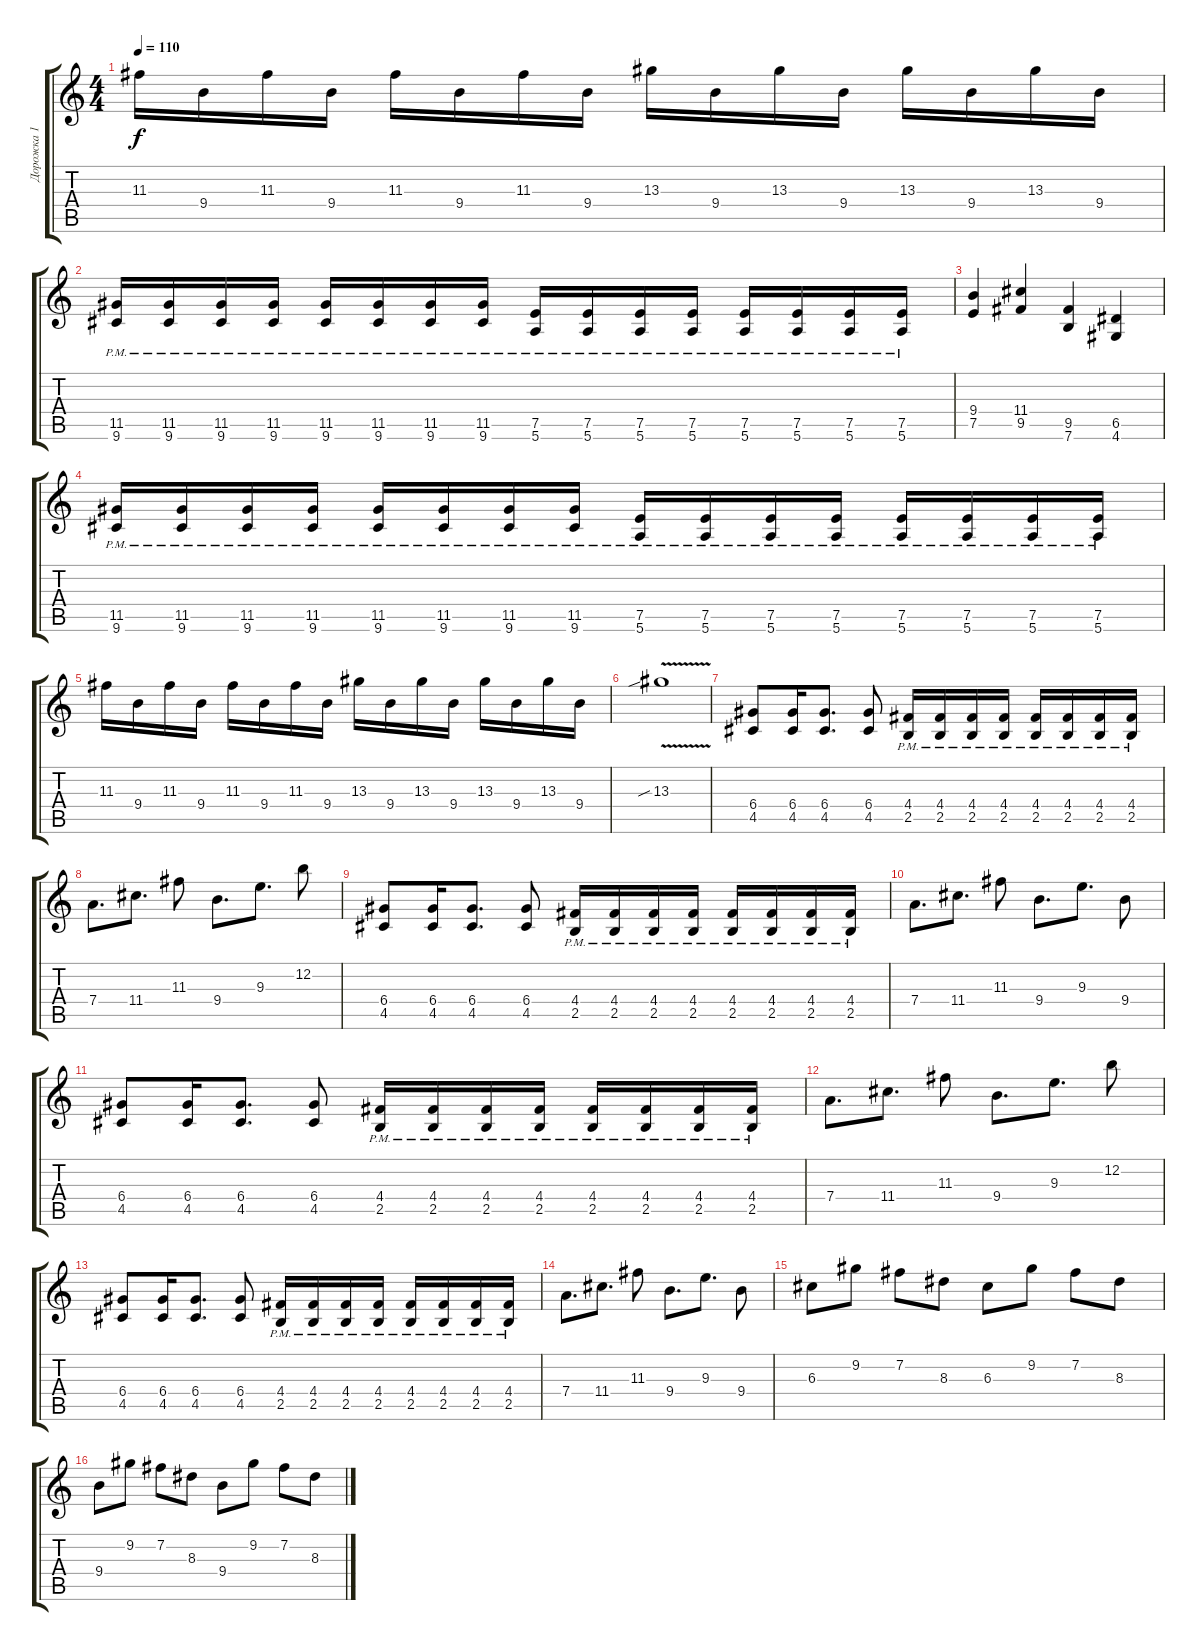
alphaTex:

\track ("Дорожка 1" "Дорожка 1") {instrument distortionguitar}
\staff {score tabs}
\tuning (E4 B3 G3 D3 A2 E2) {hide}
\ts (4 4)
\tempo 110
\clef g2
\ks c
11.3.16{dy f} 9.4.16 11.3.16 9.4.16 11.3.16 9.4.16 11.3.16 9.4.16 13.3.16 9.4.16 13.3.16 9.4.16 13.3.16 9.4.16 13.3.16 9.4.16 |
(11.5{pm} 9.6{pm}).16 (11.5{pm} 9.6{pm}).16 (11.5{pm} 9.6{pm}).16 (11.5{pm} 9.6{pm}).16 (11.5{pm} 9.6{pm}).16 (11.5{pm} 9.6{pm}).16 (11.5{pm} 9.6{pm}).16 (11.5{pm} 9.6{pm}).16 (7.5{pm} 5.6{pm}).16 (7.5{pm} 5.6{pm}).16 (7.5{pm} 5.6{pm}).16 (7.5{pm} 5.6{pm}).16 (7.5{pm} 5.6{pm}).16 (7.5{pm} 5.6{pm}).16 (7.5{pm} 5.6{pm}).16 (7.5{pm} 5.6{pm}).16 |
(9.4 7.5).4 (11.4 9.5).4 (9.5 7.6).4 (6.5 4.6).4 |
(11.5{pm} 9.6{pm}).16 (11.5{pm} 9.6{pm}).16 (11.5{pm} 9.6{pm}).16 (11.5{pm} 9.6{pm}).16 (11.5{pm} 9.6{pm}).16 (11.5{pm} 9.6{pm}).16 (11.5{pm} 9.6{pm}).16 (11.5{pm} 9.6{pm}).16 (7.5{pm} 5.6{pm}).16 (7.5{pm} 5.6{pm}).16 (7.5{pm} 5.6{pm}).16 (7.5{pm} 5.6{pm}).16 (7.5{pm} 5.6{pm}).16 (7.5{pm} 5.6{pm}).16 (7.5{pm} 5.6{pm}).16 (7.5{pm} 5.6{pm}).16 |
11.3.16 9.4.16 11.3.16 9.4.16 11.3.16 9.4.16 11.3.16 9.4.16 13.3.16 9.4.16 13.3.16 9.4.16 13.3.16 9.4.16 13.3.16 9.4.16 |
13.3{v sib}.1 |
(6.4 4.5).8 (6.4 4.5).16 (6.4 4.5).8{d} (6.4 4.5).8 (4.4{pm} 2.5{pm}).16 (4.4{pm} 2.5{pm}).16 (4.4{pm} 2.5{pm}).16 (4.4{pm} 2.5{pm}).16 (4.4{pm} 2.5{pm}).16 (4.4{pm} 2.5{pm}).16 (4.4{pm} 2.5{pm}).16 (4.4{pm} 2.5{pm}).16 |
7.4.8{d} 11.4.8{d} 11.3.8 9.4.8{d} 9.3.8{d} 12.2.8 |
(6.4 4.5).8 (6.4 4.5).16 (6.4 4.5).8{d} (6.4 4.5).8 (4.4{pm} 2.5{pm}).16 (4.4{pm} 2.5{pm}).16 (4.4{pm} 2.5{pm}).16 (4.4{pm} 2.5{pm}).16 (4.4{pm} 2.5{pm}).16 (4.4{pm} 2.5{pm}).16 (4.4{pm} 2.5{pm}).16 (4.4{pm} 2.5{pm}).16 |
7.4.8{d} 11.4.8{d} 11.3.8 9.4.8{d} 9.3.8{d} 9.4.8 |
(6.4 4.5).8 (6.4 4.5).16 (6.4 4.5).8{d} (6.4 4.5).8 (4.4{pm} 2.5{pm}).16 (4.4{pm} 2.5{pm}).16 (4.4{pm} 2.5{pm}).16 (4.4{pm} 2.5{pm}).16 (4.4{pm} 2.5{pm}).16 (4.4{pm} 2.5{pm}).16 (4.4{pm} 2.5{pm}).16 (4.4{pm} 2.5{pm}).16 |
7.4.8{d} 11.4.8{d} 11.3.8 9.4.8{d} 9.3.8{d} 12.2.8 |
(6.4 4.5).8 (6.4 4.5).16 (6.4 4.5).8{d} (6.4 4.5).8 (4.4{pm} 2.5{pm}).16 (4.4{pm} 2.5{pm}).16 (4.4{pm} 2.5{pm}).16 (4.4{pm} 2.5{pm}).16 (4.4{pm} 2.5{pm}).16 (4.4{pm} 2.5{pm}).16 (4.4{pm} 2.5{pm}).16 (4.4{pm} 2.5{pm}).16 |
7.4.8{d} 11.4.8{d} 11.3.8 9.4.8{d} 9.3.8{d} 9.4.8 |
6.3.8 9.2.8 7.2.8 8.3.8 6.3.8 9.2.8 7.2.8 8.3.8 |
9.4.8 9.2.8 7.2.8 8.3.8 9.4.8 9.2.8 7.2.8 8.3.8
